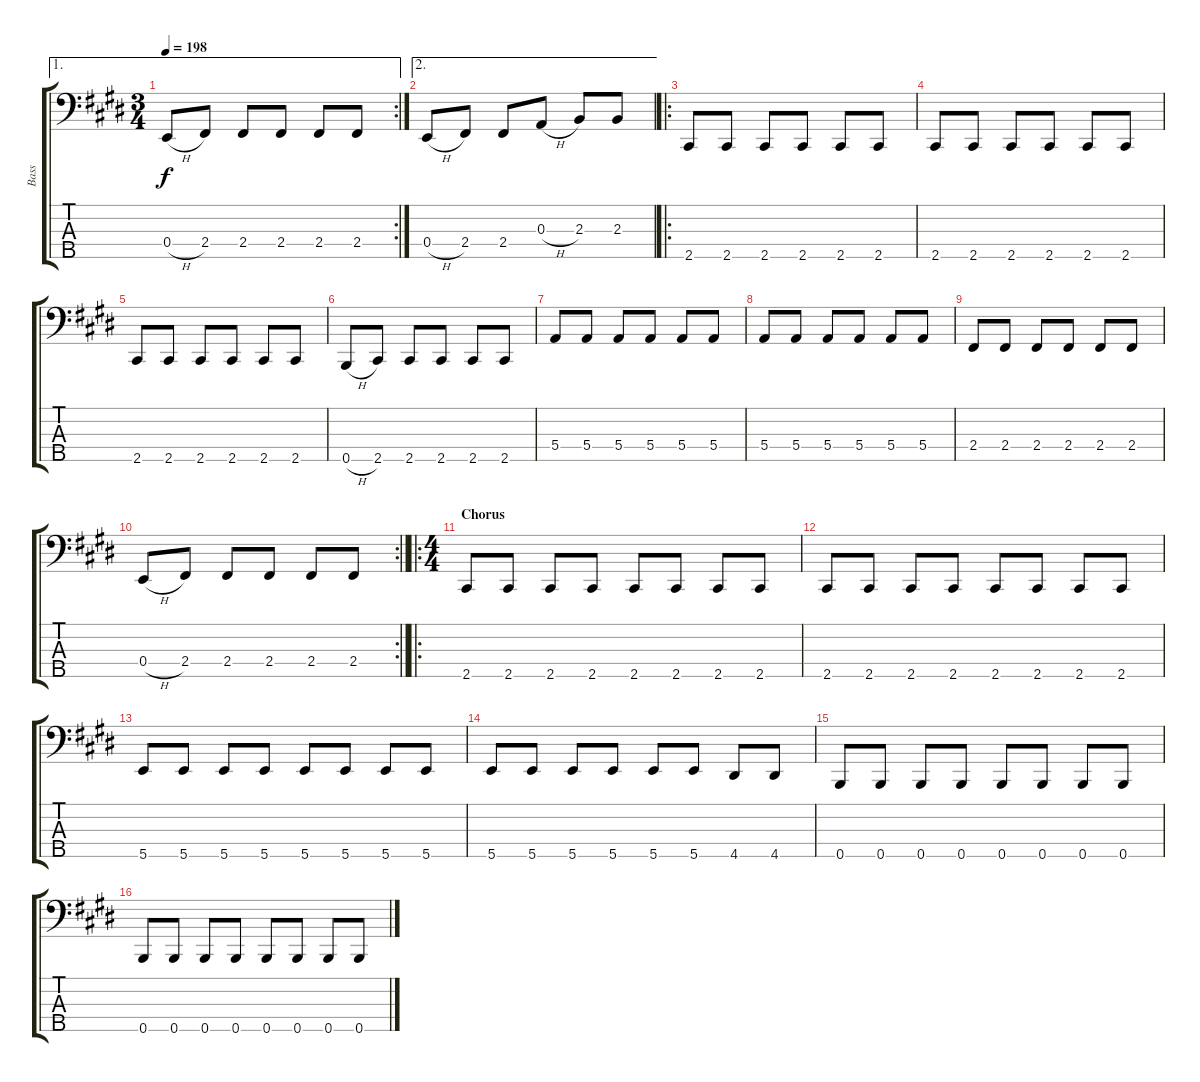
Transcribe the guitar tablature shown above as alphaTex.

\track ("Bass" "Bass") {instrument electricbassfinger}
\staff {score tabs}
\tuning (G2 D2 A1 E1 B0) {hide}
\ae 1
\rc 2
\ts (3 4)
\tempo 198
\clef f4
\ks e
0.4{h}.8{dy f} 2.4.8 2.4.8 2.4.8 2.4.8 2.4.8 |
\ae 2
0.4{h}.8 2.4.8 2.4.8 0.3{h}.8 2.3.8 2.3.8 |
\ro
2.5.8 2.5.8 2.5.8 2.5.8 2.5.8 2.5.8 |
2.5.8 2.5.8 2.5.8 2.5.8 2.5.8 2.5.8 |
2.5.8 2.5.8 2.5.8 2.5.8 2.5.8 2.5.8 |
0.5{h}.8 2.5.8 2.5.8 2.5.8 2.5.8 2.5.8 |
5.4.8 5.4.8 5.4.8 5.4.8 5.4.8 5.4.8 |
5.4.8 5.4.8 5.4.8 5.4.8 5.4.8 5.4.8 |
2.4.8 2.4.8 2.4.8 2.4.8 2.4.8 2.4.8 |
\rc 2
\barLineRight lightlight
0.4{h}.8 2.4.8 2.4.8 2.4.8 2.4.8 2.4.8 |
\ro
\ts (4 4)
\section ("" "Chorus")
2.5.8 2.5.8 2.5.8 2.5.8 2.5.8 2.5.8 2.5.8 2.5.8 |
2.5.8 2.5.8 2.5.8 2.5.8 2.5.8 2.5.8 2.5.8 2.5.8 |
5.5.8 5.5.8 5.5.8 5.5.8 5.5.8 5.5.8 5.5.8 5.5.8 |
5.5.8 5.5.8 5.5.8 5.5.8 5.5.8 5.5.8 4.5.8 4.5.8 |
0.5.8 0.5.8 0.5.8 0.5.8 0.5.8 0.5.8 0.5.8 0.5.8 |
0.5.8 0.5.8 0.5.8 0.5.8 0.5.8 0.5.8 0.5.8 0.5.8
